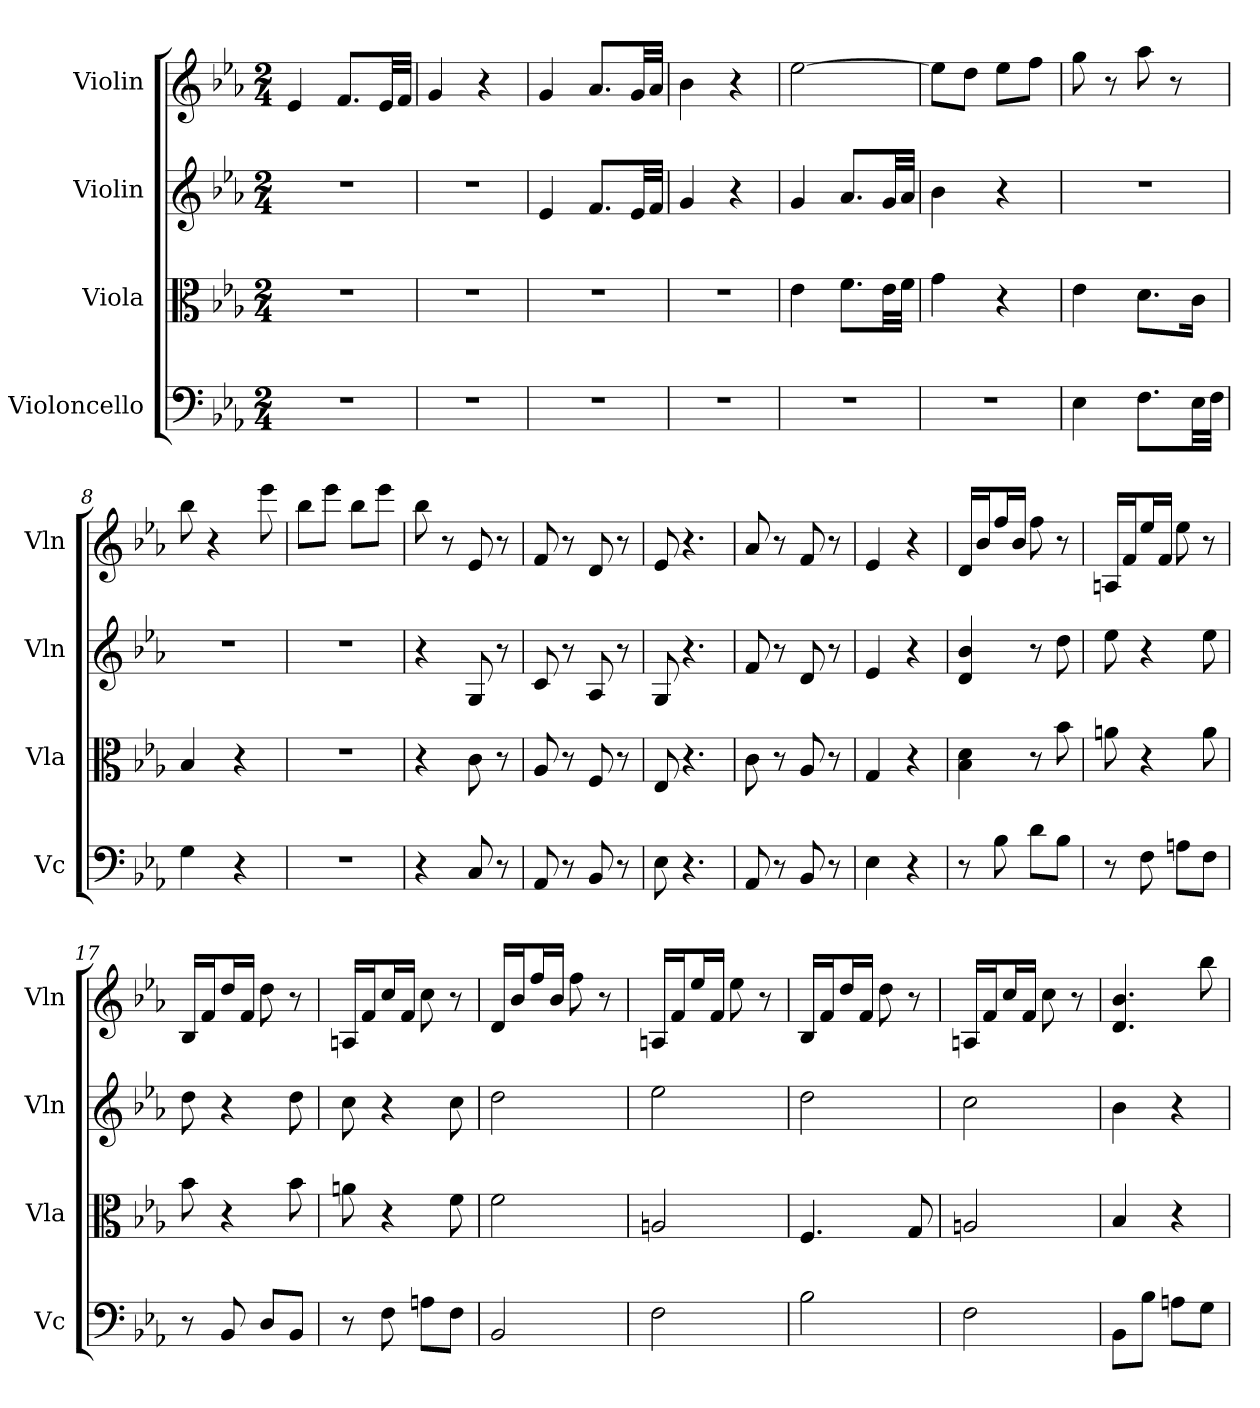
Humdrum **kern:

**kern	**kern	**kern	**kern
*part4	*part3	*part2	*part1
*staff4	*staff3	*staff2	*staff1
*I"Violoncello	*I"Viola	*I"Violin	*I"Violin
*I'Vc	*I'Vla	*I'Vln	*I'Vln
*clefF4	*clefC3	*	*
*k[b-e-a-]	*k[b-e-a-]	*k[b-e-a-]	*k[b-e-a-]
*E-:	*E-:	*E-:	*E-:
*M2/4	*M2/4	*M2/4	*M2/4
=	=	=	=
2r	2r	2r	4e-
.	.	.	8.fL
.	.	.	32e-LL
.	.	.	32fJJJ
=2	=2	=2	=2
2r	2r	2r	4g
.	.	.	4r
=3	=3	=3	=3
2r	2r	4e-	4g
.	.	8.fL	8.a-L
.	.	32e-LL	32gLL
.	.	32fJJJ	32a-JJJ
=4	=4	=4	=4
2r	2r	4g	4b-
.	.	4r	4r
=5	=5	=5	=5
2r	4e-	4g	[2ee-
.	8.f\L	8.a-L	.
.	32e-\LL	32gLL	.
.	32f\JJJ	32a-JJJ	.
=6	=6	=6	=6
2r	4g	4b-	8ee-L]
.	.	.	8ddJ
.	4r	4r	8ee-L
.	.	.	8ffJ
=7	=7	=7	=7
4E-	4e-	2r	8gg
.	.	.	8r
8.F\L	8.d\L	.	8aa-
.	.	.	8r
32E-\LL	16c\Jk	.	.
32F\JJJ	.	.	.
=8	=8	=8	=8
4G	4B-	2r	8bb-
.	.	.	4r
4r	4r	.	.
.	.	.	8eee-
=9	=9	=9	=9
2r	2r	2r	8bb-L
.	.	.	8eee-J
.	.	.	8bb-L
.	.	.	8eee-J
=10	=10	=10	=10
4r	4r	4r	8bb-
.	.	.	8r
8C	8c	8G	8e-
8r	8r	8r	8r
=11	=11	=11	=11
8AA-	8A-	8c	8f
8r	8r	8r	8r
8BB-	8F	8A-	8d
8r	8r	8r	8r
=12	=12	=12	=12
8E-	8E-	8G	8e-
4.r	4.r	4.r	4.r
=13	=13	=13	=13
8AA-	8c	8f	8a-
8r	8r	8r	8r
8BB-	8A-	8d	8f
8r	8r	8r	8r
=14	=14	=14	=14
4E-	4G	4e-	4e-
4r	4r	4r	4r
=15	=15	=15	=15
8r	4B- 4d	4d 4b-	16dLL
.	.	.	16b-J
8B-	.	.	16ffL
.	.	.	16b-JJ
8d\L	8r	8r	8ff
8B-\J	8b-	8dd	8r
=16	=16	=16	=16
8r	8an	8ee-	16AnLL
.	.	.	16fJ
8F	4r	4r	16ee-L
.	.	.	16fJJ
8An\L	.	.	8ee-
8F\J	8a	8ee-	8r
=17	=17	=17	=17
8r	8b-	8dd	16B-LL
.	.	.	16fJ
8BB-	4r	4r	16ddL
.	.	.	16fJJ
8D/L	.	.	8dd
8BB-/J	8b-	8dd	8r
=18	=18	=18	=18
8r	8an	8cc	16AnLL
.	.	.	16fJ
8F	4r	4r	16ccL
.	.	.	16fJJ
8An\L	.	.	8cc
8F\J	8f	8cc	8r
=19	=19	=19	=19
2BB-	2f	2dd	16dLL
.	.	.	16b-J
.	.	.	16ffL
.	.	.	16b-JJ
.	.	.	8ff
.	.	.	8r
=20	=20	=20	=20
2F	2An	2ee-	16AnLL
.	.	.	16fJ
.	.	.	16ee-L
.	.	.	16fJJ
.	.	.	8ee-
.	.	.	8r
=21	=21	=21	=21
2B-	4.F	2dd	16B-LL
.	.	.	16fJ
.	.	.	16ddL
.	.	.	16fJJ
.	.	.	8dd
.	8G	.	8r
=22	=22	=22	=22
2F	2An	2cc	16AnLL
.	.	.	16fJ
.	.	.	16ccL
.	.	.	16fJJ
.	.	.	8cc
.	.	.	8r
=23	=23	=23	=23
8BB-\L	4B-	4b-	4.d 4.b-
8B-\J	.	.	.
8An\L	4r	4r	.
8G\J	.	.	8bb-
=	=	=	=
*-	*-	*-	*-
